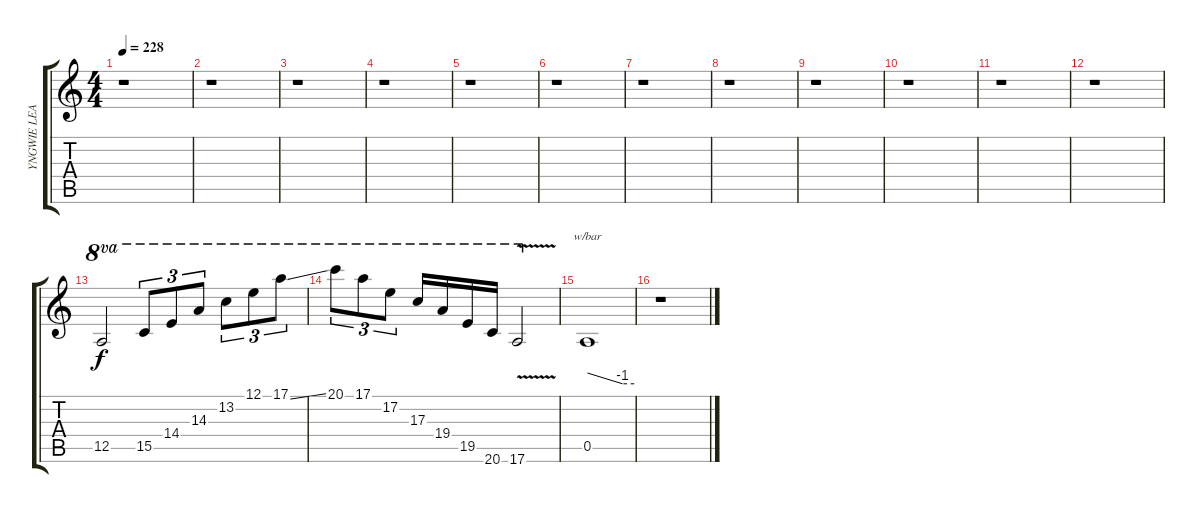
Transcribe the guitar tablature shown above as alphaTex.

\track ("YNGWIE LEAD GUITAR" "YNGWIE LEA") {instrument distortionguitar}
\staff {score tabs}
\tuning (E4 B3 G3 D3 A2 E2) {hide}
\ts (4 4)
\tempo 228
\clef g2
\ks c
r.1{dy f} |
r.1 |
r.1 |
r.1 |
r.1 |
r.1 |
r.1 |
r.1 |
r.1 |
r.1 |
r.1 |
r.1 |
12.5.2{ot 8va} 15.5.8{tu (3 2) ot 8va} 14.4.8{tu (3 2) ot 8va} 14.3.8{tu (3 2) ot 8va} 13.2.8{tu (3 2) ot 8va} 12.1.8{tu (3 2) ot 8va} 17.1{ss}.8{tu (3 2) ot 8va} |
20.1.8{tu (3 2) ot 8va} 17.1.8{tu (3 2) ot 8va} 17.2.8{tu (3 2) ot 8va} 17.3.16{ot 8va} 19.4.16{ot 8va} 19.5.16{ot 8va} 20.6.16{ot 8va} 17.6{v}.2{ot 8va} |
0.5.1{tbe (custom default 0 0 45 -4 60 -4)} |
r.1
